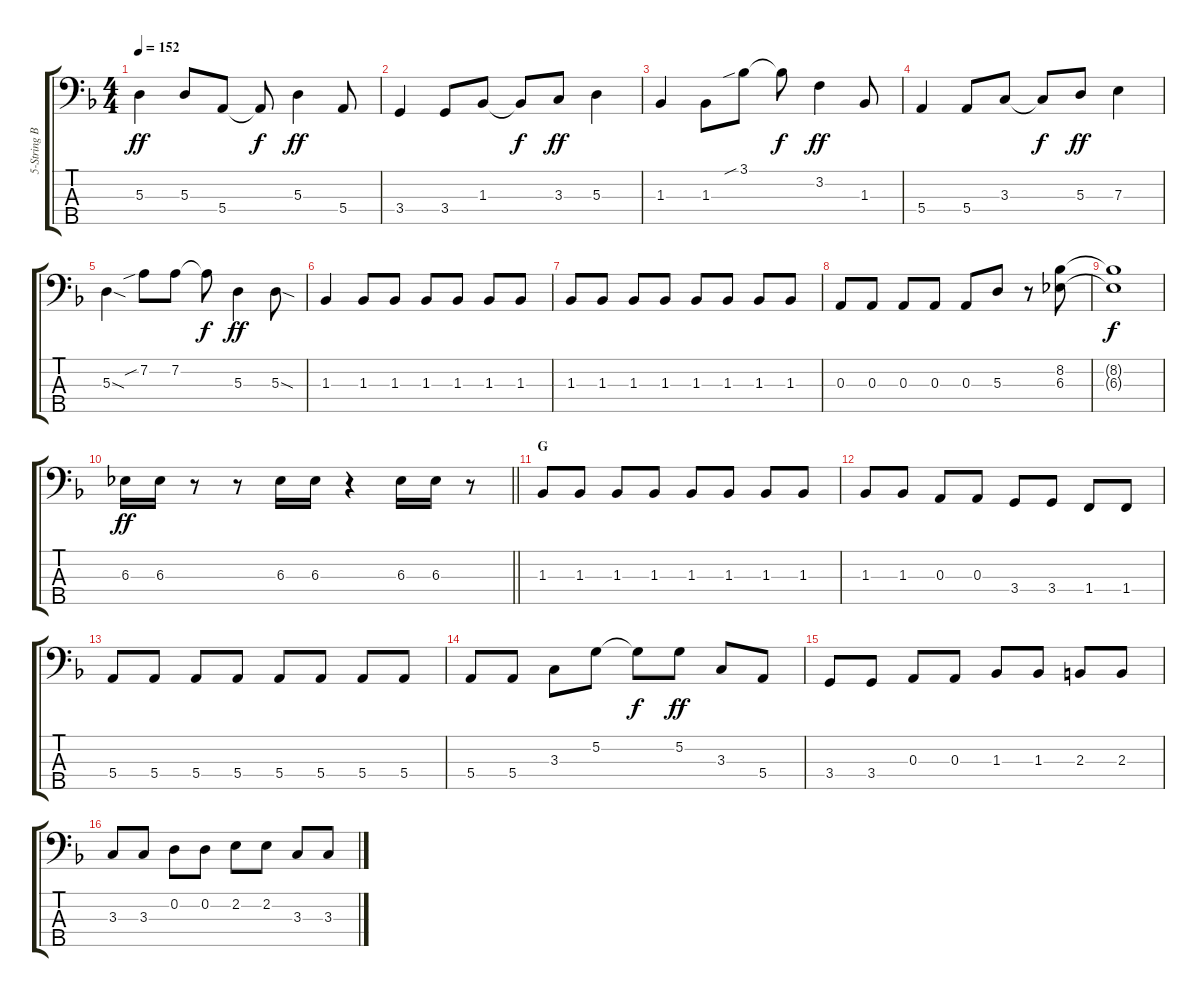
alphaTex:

\track ("5-String Bass" "5-String B") {instrument electricbasspick}
\staff {score tabs}
\tuning (G2 D2 A1 E1 B0) {hide}
\ts (4 4)
\tempo 152
\clef f4
\ks f
5.3.4{dy ff} 5.3.8 5.4.8 5.4{t}.8{dy f} 5.3.4{dy ff} 5.4.8 |
3.4.4 3.4.8 1.3.8 1.3{t}.8{dy f} 3.3.8{dy ff} 5.3.4 |
1.3.4 1.3.8 3.1{sib}.8 3.1{t}.8{dy f} 3.2.4{dy ff} 1.3.8 |
5.4.4 5.4.8 3.3.8 3.3{t}.8{dy f} 5.3.8{dy ff} 7.3.4 |
5.3{sod}.4 7.2{sib}.8 7.2.8 7.2{t}.8{dy f} 5.3.4{dy ff} 5.3{sod}.8 |
1.3.4 1.3.8 1.3.8 1.3.8 1.3.8 1.3.8 1.3.8 |
1.3.8 1.3.8 1.3.8 1.3.8 1.3.8 1.3.8 1.3.8 1.3.8 |
0.3.8 0.3.8 0.3.8 0.3.8 0.3.8 5.3.8 r.8 (8.2 6.3).8 |
(8.2{t} 6.3{t}).1{dy f} |
\barLineRight lightlight
6.3.16{dy ff} 6.3.16 r.8 r.8 6.3.16 6.3.16 r.4 6.3.16 6.3.16 r.8 |
\section ("" "G")
1.3.8 1.3.8 1.3.8 1.3.8 1.3.8 1.3.8 1.3.8 1.3.8 |
1.3.8 1.3.8 0.3.8 0.3.8 3.4.8 3.4.8 1.4.8 1.4.8 |
5.4.8 5.4.8 5.4.8 5.4.8 5.4.8 5.4.8 5.4.8 5.4.8 |
5.4.8 5.4.8 3.3.8 5.2.8 5.2{t}.8{dy f} 5.2.8{dy ff} 3.3.8 5.4.8 |
3.4.8 3.4.8 0.3.8 0.3.8 1.3.8 1.3.8 2.3.8 2.3.8 |
3.3.8 3.3.8 0.2.8 0.2.8 2.2.8 2.2.8 3.3.8 3.3.8
